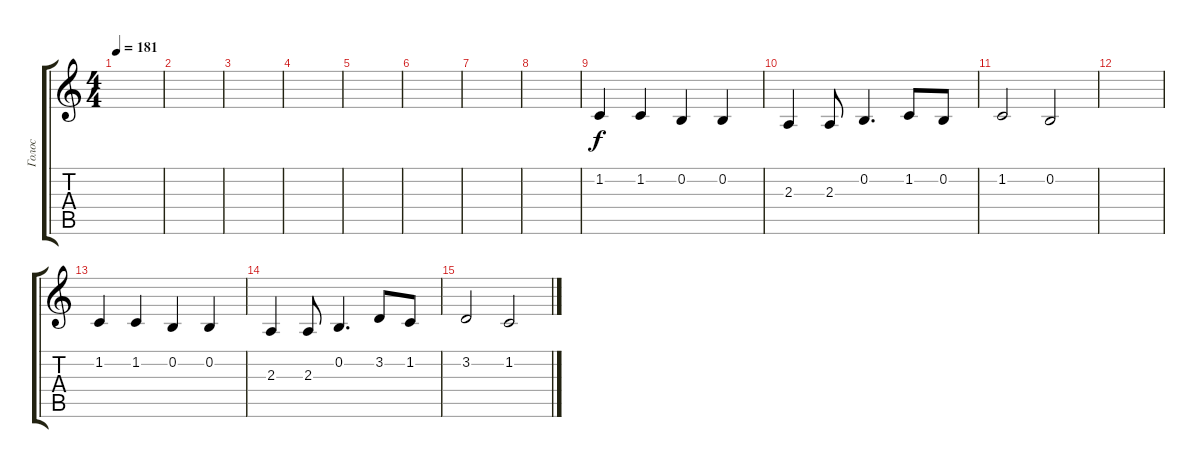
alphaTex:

\track ("Голос" "Голос") {instrument pad1newage}
\staff {score tabs}
\tuning (E4 B3 G3 D3 A2 E2) {hide}
\ts (4 4)
\tempo 181
\clef g2
\ks c
|
|
|
|
|
|
|
|
1.2.4 1.2.4 0.2.4 0.2.4 |
2.3.4 2.3.8 0.2.4{d} 1.2.8 0.2.8 |
1.2.2 0.2.2 |
|
1.2.4 1.2.4 0.2.4 0.2.4 |
2.3.4 2.3.8 0.2.4{d} 3.2.8 1.2.8 |
3.2.2 1.2.2
